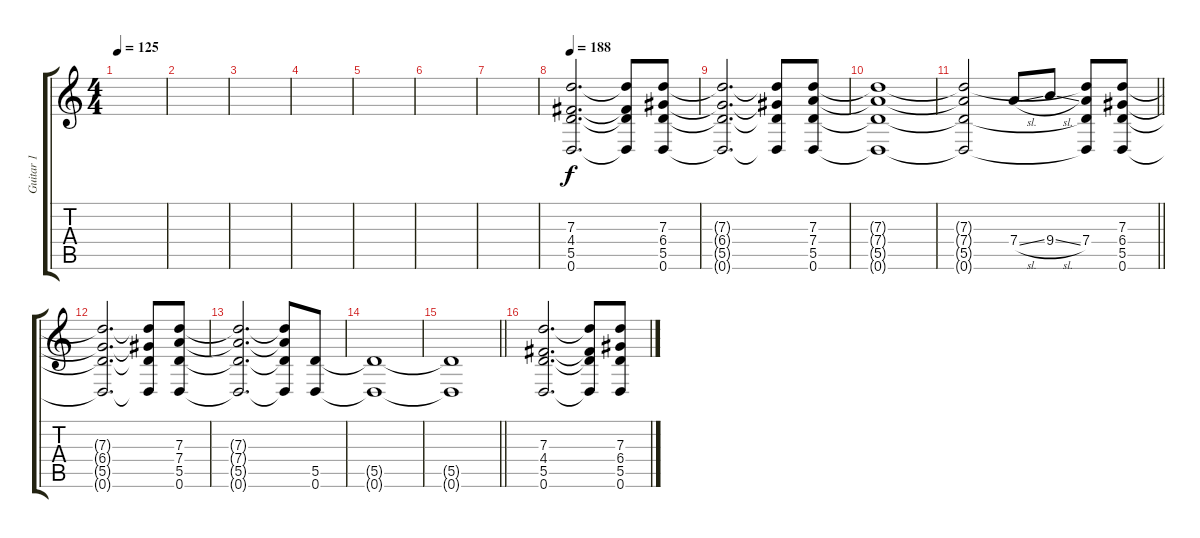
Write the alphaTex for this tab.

\track ("Guitar 1" "Guitar 1") {instrument distortionguitar}
\staff {score tabs}
\tuning (E4 B3 G3 D3 A2 D2) {hide}
\ts (4 4)
\tempo 125
\clef g2
\ks c
|
|
|
|
|
|
|
\tempo 188
(7.3 4.4 5.5 0.6).2{d} (7.3{t} 4.4{t} 5.5{t} 0.6{t}).8 (7.3 6.4 5.5 0.6).8 |
(7.3{t} 6.4{t} 5.5{t} 0.6{t}).2{d} (7.3{t} 6.4{t} 5.5{t} 0.6{t}).8 (7.3 7.4 5.5 0.6).8 |
(7.3{t} 7.4{t} 5.5{t} 0.6{t}).1 |
\barLineRight lightlight
(7.3{t} 7.4{t} 5.5{t} 0.6{t}).2 7.4{sl}.8 9.4{sl}.8 (7.3{t} 7.4 5.5{t} 0.6{t}).8 (7.3 6.4 5.5 0.6).8 |
(7.3{t} 6.4{t} 5.5{t} 0.6{t}).2{d} (7.3{t} 6.4{t} 5.5{t} 0.6{t}).8 (7.3 7.4 5.5 0.6).8 |
(7.3{t} 7.4{t} 5.5{t} 0.6{t}).2{d} (7.3{t} 7.4{t} 5.5{t} 0.6{t}).8 (5.5 0.6).8 |
(5.5{t} 0.6{t}).1 |
\barLineRight lightlight
(5.5{t} 0.6{t}).1 |
(7.3 4.4 5.5 0.6).2{d} (7.3{t} 4.4{t} 5.5{t} 0.6{t}).8 (7.3 6.4 5.5 0.6).8
